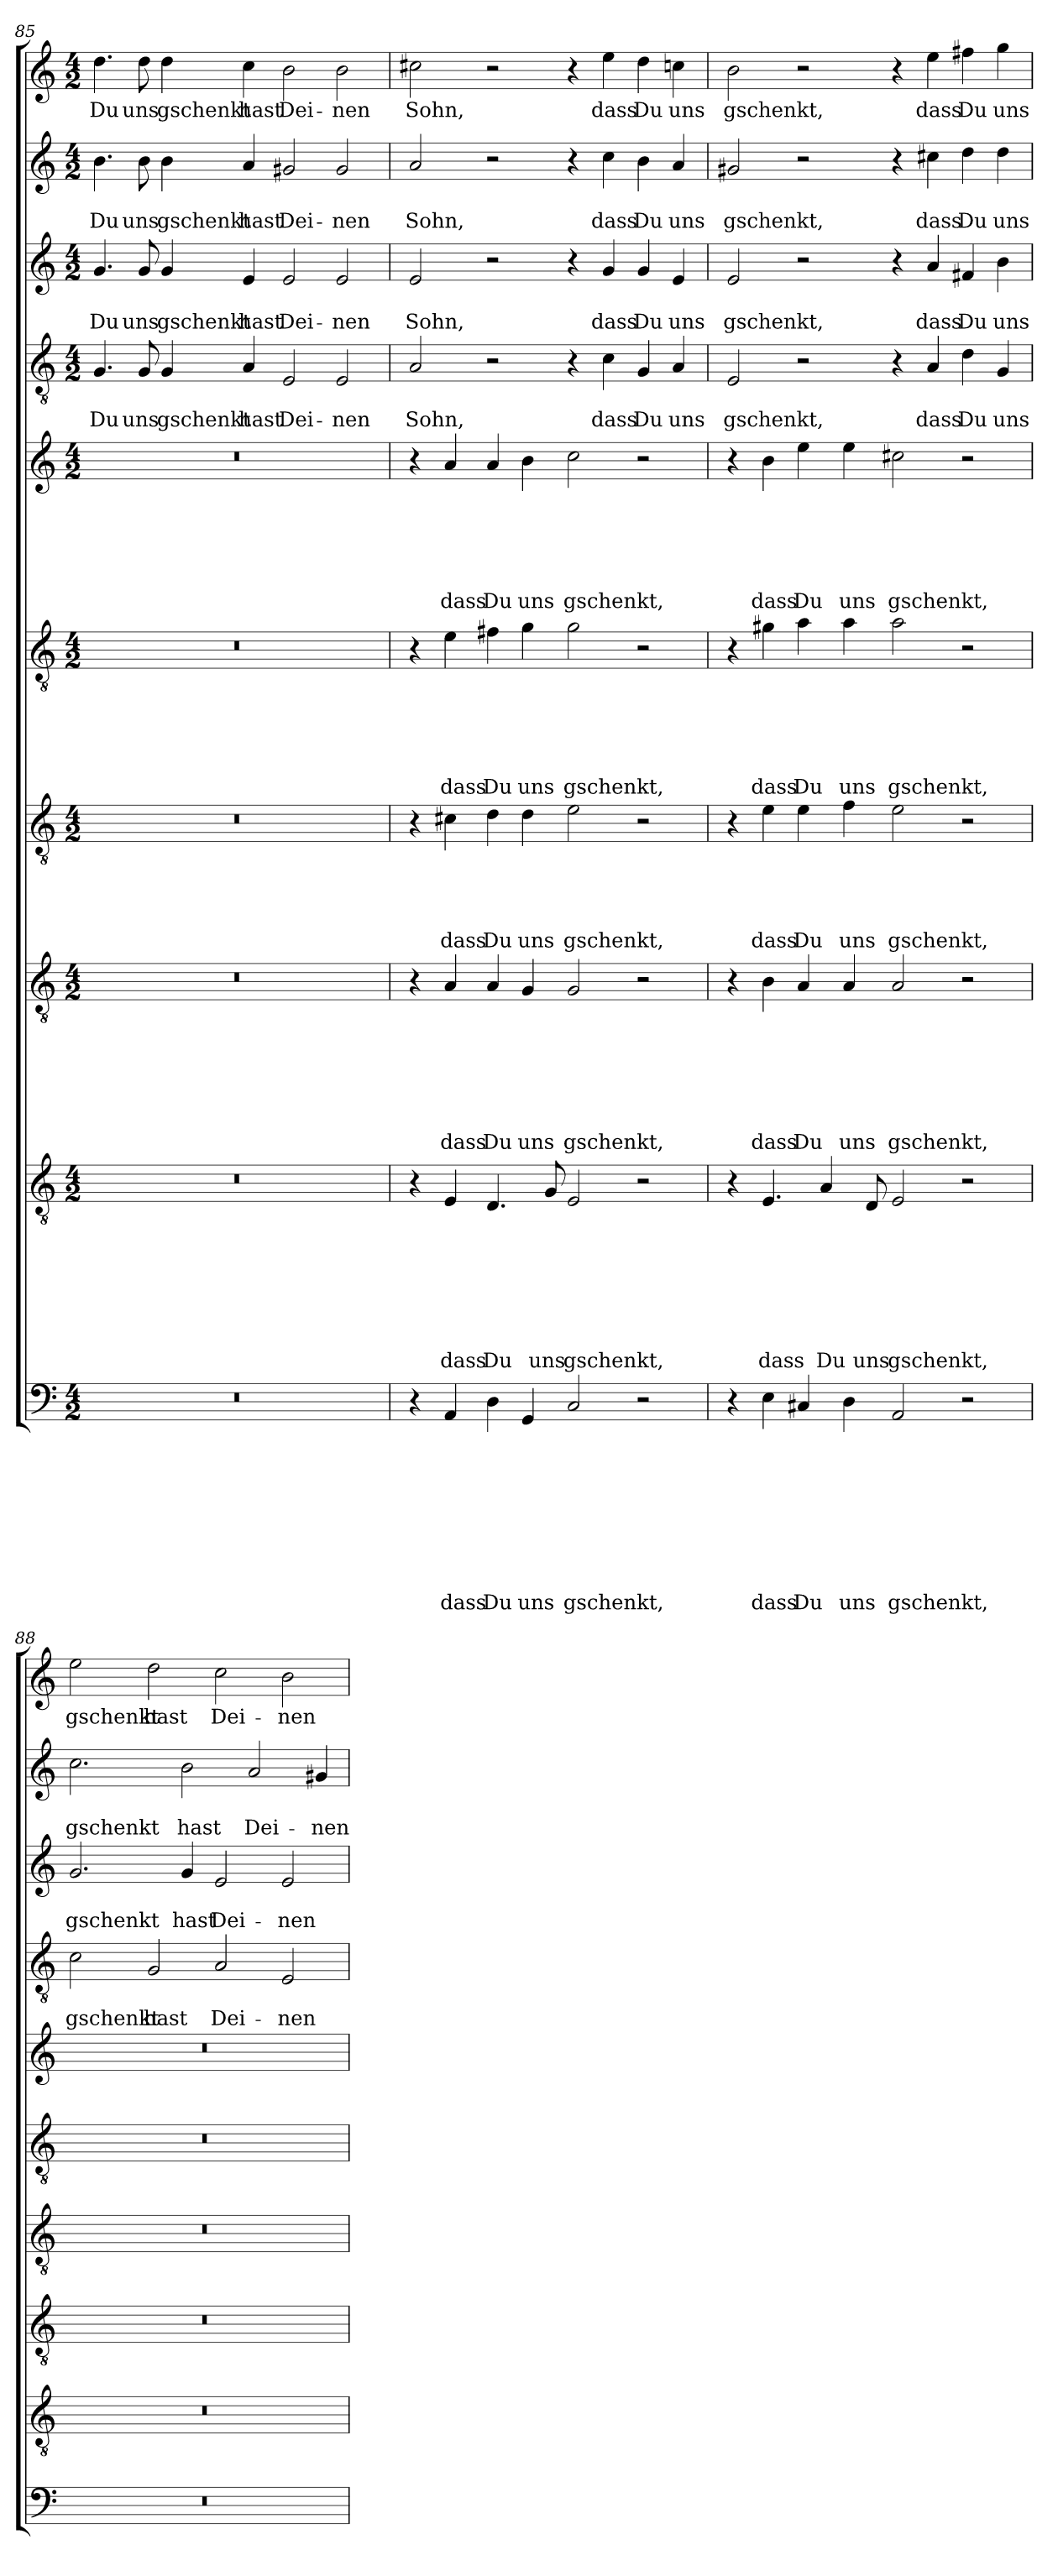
**kern	**text	**text	**text	**text	**text	**text	**text	**text	**text	**kern	**text	**text	**text	**text	**text	**text	**text	**text	**kern	**text	**text	**text	**text	**text	**text	**text	**kern	**text	**text	**text	**text	**text	**kern	**text	**text	**text	**text	**text	**text	**kern	**text	**text	**text	**text	**text	**text	**kern	**text	**text	**kern	**text	**text	**kern	**text	**text	**kern	**text
*part10	*part10	*part10	*part10	*part10	*part10	*part10	*part10	*part10	*part10	*part9	*part9	*part9	*part9	*part9	*part9	*part9	*part9	*part9	*part8	*part8	*part8	*part8	*part8	*part8	*part8	*part8	*part7	*part7	*part7	*part7	*part7	*part7	*part6	*part6	*part6	*part6	*part6	*part6	*part6	*part5	*part5	*part5	*part5	*part5	*part5	*part5	*part4	*part4	*part4	*part3	*part3	*part3	*part2	*part2	*part2	*part1	*part1
*staff10	*staff10	*staff10	*staff10	*staff10	*staff10	*staff10	*staff10	*staff10	*staff10	*staff9	*staff9	*staff9	*staff9	*staff9	*staff9	*staff9	*staff9	*staff9	*staff8	*staff8	*staff8	*staff8	*staff8	*staff8	*staff8	*staff8	*staff7	*staff7	*staff7	*staff7	*staff7	*staff7	*staff6	*staff6	*staff6	*staff6	*staff6	*staff6	*staff6	*staff5	*staff5	*staff5	*staff5	*staff5	*staff5	*staff5	*staff4	*staff4	*staff4	*staff3	*staff3	*staff3	*staff2	*staff2	*staff2	*staff1	*staff1
*clefF4	*	*	*	*	*	*	*	*	*	*clefGv2	*	*	*	*	*	*	*	*	*clefGv2	*	*	*	*	*	*	*	*clefGv2	*	*	*	*	*	*clefGv2	*	*	*	*	*	*	*clefG2	*	*	*	*	*	*	*clefGv2	*	*	*clefG2	*	*	*clefG2	*	*	*clefG2	*
*k[]	*	*	*	*	*	*	*	*	*	*k[]	*	*	*	*	*	*	*	*	*k[]	*	*	*	*	*	*	*	*k[]	*	*	*	*	*	*k[]	*	*	*	*	*	*	*k[]	*	*	*	*	*	*	*k[]	*	*	*k[]	*	*	*k[]	*	*	*k[]	*
*C:	*	*	*	*	*	*	*	*	*	*C:	*	*	*	*	*	*	*	*	*C:	*	*	*	*	*	*	*	*C:	*	*	*	*	*	*C:	*	*	*	*	*	*	*C:	*	*	*	*	*	*	*C:	*	*	*C:	*	*	*C:	*	*	*C:	*
*M4/2	*	*	*	*	*	*	*	*	*	*M4/2	*	*	*	*	*	*	*	*	*M4/2	*	*	*	*	*	*	*	*M4/2	*	*	*	*	*	*M4/2	*	*	*	*	*	*	*M4/2	*	*	*	*	*	*	*M4/2	*	*	*M4/2	*	*	*M4/2	*	*	*M4/2	*
=85	=85	=85	=85	=85	=85	=85	=85	=85	=85	=85	=85	=85	=85	=85	=85	=85	=85	=85	=85	=85	=85	=85	=85	=85	=85	=85	=85	=85	=85	=85	=85	=85	=85	=85	=85	=85	=85	=85	=85	=85	=85	=85	=85	=85	=85	=85	=85	=85	=85	=85	=85	=85	=85	=85	=85	=85	=85
!	!	!	!	!	!	!	!	!	!	!	!	!	!	!	!	!	!	!	!	!	!	!	!	!	!	!	!	!	!	!	!	!	!	!	!	!	!	!	!	!	!	!	!	!	!	!	!	!	!LO:LY:b	!	!	!LO:LY:b	!	!	!LO:LY:b	!	!LO:LY:b
0r	.	.	.	.	.	.	.	.	.	0r	.	.	.	.	.	.	.	.	0r	.	.	.	.	.	.	.	0r	.	.	.	.	.	0r	.	.	.	.	.	.	0r	.	.	.	.	.	.	4.G/	.	Du	4.g/	.	Du	4.b\	.	Du	4.dd\	Du
!	!	!	!	!	!	!	!	!	!	!	!	!	!	!	!	!	!	!	!	!	!	!	!	!	!	!	!	!	!	!	!	!	!	!	!	!	!	!	!	!	!	!	!	!	!	!	!	!	!LO:LY:b	!	!	!LO:LY:b	!	!	!LO:LY:b	!	!LO:LY:b
.	.	.	.	.	.	.	.	.	.	.	.	.	.	.	.	.	.	.	.	.	.	.	.	.	.	.	.	.	.	.	.	.	.	.	.	.	.	.	.	.	.	.	.	.	.	.	8G/	.	uns	8g/	.	uns	8b\	.	uns	8dd\	uns
!	!	!	!	!	!	!	!	!	!	!	!	!	!	!	!	!	!	!	!	!	!	!	!	!	!	!	!	!	!	!	!	!	!	!	!	!	!	!	!	!	!	!	!	!	!	!	!	!	!LO:LY:b	!	!	!LO:LY:b	!	!	!LO:LY:b	!	!LO:LY:b
.	.	.	.	.	.	.	.	.	.	.	.	.	.	.	.	.	.	.	.	.	.	.	.	.	.	.	.	.	.	.	.	.	.	.	.	.	.	.	.	.	.	.	.	.	.	.	4G/	.	gschenkt	4g/	.	gschenkt	4b\	.	gschenkt	4dd\	gschenkt
!	!	!	!	!	!	!	!	!	!	!	!	!	!	!	!	!	!	!	!	!	!	!	!	!	!	!	!	!	!	!	!	!	!	!	!	!	!	!	!	!	!	!	!	!	!	!	!	!	!LO:LY:b	!	!	!LO:LY:b	!	!	!LO:LY:b	!	!LO:LY:b
.	.	.	.	.	.	.	.	.	.	.	.	.	.	.	.	.	.	.	.	.	.	.	.	.	.	.	.	.	.	.	.	.	.	.	.	.	.	.	.	.	.	.	.	.	.	.	4A/	.	hast	4e/	.	hast	4a/	.	hast	4cc\	hast
!	!	!	!	!	!	!	!	!	!	!	!	!	!	!	!	!	!	!	!	!	!	!	!	!	!	!	!	!	!	!	!	!	!	!	!	!	!	!	!	!	!	!	!	!	!	!	!	!	!LO:LY:b	!	!	!LO:LY:b	!	!	!LO:LY:b	!	!LO:LY:b
.	.	.	.	.	.	.	.	.	.	.	.	.	.	.	.	.	.	.	.	.	.	.	.	.	.	.	.	.	.	.	.	.	.	.	.	.	.	.	.	.	.	.	.	.	.	.	2E/	.	Dei-	2e/	.	Dei-	2g#X/	.	Dei-	2b\	Dei-
!	!	!	!	!	!	!	!	!	!	!	!	!	!	!	!	!	!	!	!	!	!	!	!	!	!	!	!	!	!	!	!	!	!	!	!	!	!	!	!	!	!	!	!	!	!	!	!	!	!LO:LY:b	!	!	!LO:LY:b	!	!	!LO:LY:b	!	!LO:LY:b
.	.	.	.	.	.	.	.	.	.	.	.	.	.	.	.	.	.	.	.	.	.	.	.	.	.	.	.	.	.	.	.	.	.	.	.	.	.	.	.	.	.	.	.	.	.	.	2E/	.	-nen	2e/	.	-nen	2g#/	.	-nen	2b\	-nen
=86	=86	=86	=86	=86	=86	=86	=86	=86	=86	=86	=86	=86	=86	=86	=86	=86	=86	=86	=86	=86	=86	=86	=86	=86	=86	=86	=86	=86	=86	=86	=86	=86	=86	=86	=86	=86	=86	=86	=86	=86	=86	=86	=86	=86	=86	=86	=86	=86	=86	=86	=86	=86	=86	=86	=86	=86	=86
!	!	!	!	!	!	!	!	!	!	!	!	!	!	!	!	!	!	!	!	!	!	!	!	!	!	!	!	!	!	!	!	!	!	!	!	!	!	!	!	!	!	!	!	!	!	!	!	!	!LO:LY:b	!	!	!LO:LY:b	!	!	!LO:LY:b	!	!LO:LY:b
4r	.	.	.	.	.	.	.	.	.	4r	.	.	.	.	.	.	.	.	4r	.	.	.	.	.	.	.	4r	.	.	.	.	.	4r	.	.	.	.	.	.	4r	.	.	.	.	.	.	2A/	.	Sohn,	2e/	.	Sohn,	2a/	.	Sohn,	2cc#X\	Sohn,
!	!	!	!	!	!	!	!	!	!LO:LY:b	!	!	!	!	!	!	!	!	!LO:LY:b	!	!	!	!	!	!	!	!LO:LY:b	!	!	!	!	!	!LO:LY:b	!	!	!	!	!	!	!LO:LY:b	!	!	!	!	!	!	!LO:LY:b	!	!	!	!	!	!	!	!	!	!	!
4AA/	.	.	.	.	.	.	.	.	dass	4E/	.	.	.	.	.	.	.	dass	4A/	.	.	.	.	.	.	dass	4c#X\	.	.	.	.	dass	4e\	.	.	.	.	.	dass	4a/	.	.	.	.	.	dass	.	.	.	.	.	.	.	.	.	.	.
!	!	!	!	!	!	!	!	!	!LO:LY:b	!	!	!	!	!	!	!	!	!LO:LY:b	!	!	!	!	!	!	!	!LO:LY:b	!	!	!	!	!	!LO:LY:b	!	!	!	!	!	!	!LO:LY:b	!	!	!	!	!	!	!LO:LY:b	!	!	!	!	!	!	!	!	!	!	!
4D\	.	.	.	.	.	.	.	.	Du	4.D/	.	.	.	.	.	.	.	Du	4A/	.	.	.	.	.	.	Du	4d\	.	.	.	.	Du	4f#X\	.	.	.	.	.	Du	4a/	.	.	.	.	.	Du	2r	.	.	2r	.	.	2r	.	.	2r	.
!	!	!	!	!	!	!	!	!	!LO:LY:b	!	!	!	!	!	!	!	!	!	!	!	!	!	!	!	!	!LO:LY:b	!	!	!	!	!	!LO:LY:b	!	!	!	!	!	!	!LO:LY:b	!	!	!	!	!	!	!LO:LY:b	!	!	!	!	!	!	!	!	!	!	!
4GG/	.	.	.	.	.	.	.	.	uns	.	.	.	.	.	.	.	.	.	4G/	.	.	.	.	.	.	uns	4d\	.	.	.	.	uns	4g\	.	.	.	.	.	uns	4b\	.	.	.	.	.	uns	.	.	.	.	.	.	.	.	.	.	.
!	!	!	!	!	!	!	!	!	!	!	!	!	!	!	!	!	!	!LO:LY:b	!	!	!	!	!	!	!	!	!	!	!	!	!	!	!	!	!	!	!	!	!	!	!	!	!	!	!	!	!	!	!	!	!	!	!	!	!	!	!
.	.	.	.	.	.	.	.	.	.	8G/	.	.	.	.	.	.	.	uns	.	.	.	.	.	.	.	.	.	.	.	.	.	.	.	.	.	.	.	.	.	.	.	.	.	.	.	.	.	.	.	.	.	.	.	.	.	.	.
!	!	!	!	!	!	!	!	!	!LO:LY:b	!	!	!	!	!	!	!	!	!LO:LY:b	!	!	!	!	!	!	!	!LO:LY:b	!	!	!	!	!	!LO:LY:b	!	!	!	!	!	!	!LO:LY:b	!	!	!	!	!	!	!LO:LY:b	!	!	!	!	!	!	!	!	!	!	!
2C/	.	.	.	.	.	.	.	.	gschenkt,	2E/	.	.	.	.	.	.	.	gschenkt,	2G/	.	.	.	.	.	.	gschenkt,	2e\	.	.	.	.	gschenkt,	2g\	.	.	.	.	.	gschenkt,	2cc\	.	.	.	.	.	gschenkt,	4r	.	.	4r	.	.	4r	.	.	4r	.
!	!	!	!	!	!	!	!	!	!	!	!	!	!	!	!	!	!	!	!	!	!	!	!	!	!	!	!	!	!	!	!	!	!	!	!	!	!	!	!	!	!	!	!	!	!	!	!	!	!LO:LY:b	!	!	!LO:LY:b	!	!	!LO:LY:b	!	!LO:LY:b
.	.	.	.	.	.	.	.	.	.	.	.	.	.	.	.	.	.	.	.	.	.	.	.	.	.	.	.	.	.	.	.	.	.	.	.	.	.	.	.	.	.	.	.	.	.	.	4c\	.	dass	4g/	.	dass	4cc\	.	dass	4ee\	dass
!	!	!	!	!	!	!	!	!	!	!	!	!	!	!	!	!	!	!	!	!	!	!	!	!	!	!	!	!	!	!	!	!	!	!	!	!	!	!	!	!	!	!	!	!	!	!	!	!	!LO:LY:b	!	!	!LO:LY:b	!	!	!LO:LY:b	!	!LO:LY:b
2r	.	.	.	.	.	.	.	.	.	2r	.	.	.	.	.	.	.	.	2r	.	.	.	.	.	.	.	2r	.	.	.	.	.	2r	.	.	.	.	.	.	2r	.	.	.	.	.	.	4G/	.	Du	4g/	.	Du	4b\	.	Du	4dd\	Du
!	!	!	!	!	!	!	!	!	!	!	!	!	!	!	!	!	!	!	!	!	!	!	!	!	!	!	!	!	!	!	!	!	!	!	!	!	!	!	!	!	!	!	!	!	!	!	!	!	!LO:LY:b	!	!	!LO:LY:b	!	!	!LO:LY:b	!	!LO:LY:b
.	.	.	.	.	.	.	.	.	.	.	.	.	.	.	.	.	.	.	.	.	.	.	.	.	.	.	.	.	.	.	.	.	.	.	.	.	.	.	.	.	.	.	.	.	.	.	4A/	.	uns	4e/	.	uns	4a/	.	uns	4ccn\	uns
=87	=87	=87	=87	=87	=87	=87	=87	=87	=87	=87	=87	=87	=87	=87	=87	=87	=87	=87	=87	=87	=87	=87	=87	=87	=87	=87	=87	=87	=87	=87	=87	=87	=87	=87	=87	=87	=87	=87	=87	=87	=87	=87	=87	=87	=87	=87	=87	=87	=87	=87	=87	=87	=87	=87	=87	=87	=87
!	!	!	!	!	!	!	!	!	!	!	!	!	!	!	!	!	!	!	!	!	!	!	!	!	!	!	!	!	!	!	!	!	!	!	!	!	!	!	!	!	!	!	!	!	!	!	!	!	!LO:LY:b	!	!	!LO:LY:b	!	!	!LO:LY:b	!	!LO:LY:b
4r	.	.	.	.	.	.	.	.	.	4r	.	.	.	.	.	.	.	.	4r	.	.	.	.	.	.	.	4r	.	.	.	.	.	4r	.	.	.	.	.	.	4r	.	.	.	.	.	.	2E/	.	gschenkt,	2e/	.	gschenkt,	2g#X/	.	gschenkt,	2b\	gschenkt,
!	!	!	!	!	!	!	!	!	!LO:LY:b	!	!	!	!	!	!	!	!	!LO:LY:b	!	!	!	!	!	!	!	!LO:LY:b	!	!	!	!	!	!LO:LY:b	!	!	!	!	!	!	!LO:LY:b	!	!	!	!	!	!	!LO:LY:b	!	!	!	!	!	!	!	!	!	!	!
4E\	.	.	.	.	.	.	.	.	dass	4.E/	.	.	.	.	.	.	.	dass	4B\	.	.	.	.	.	.	dass	4e\	.	.	.	.	dass	4g#X\	.	.	.	.	.	dass	4b\	.	.	.	.	.	dass	.	.	.	.	.	.	.	.	.	.	.
!	!	!	!	!	!	!	!	!	!LO:LY:b	!	!	!	!	!	!	!	!	!	!	!	!	!	!	!	!	!LO:LY:b	!	!	!	!	!	!LO:LY:b	!	!	!	!	!	!	!LO:LY:b	!	!	!	!	!	!	!LO:LY:b	!	!	!	!	!	!	!	!	!	!	!
4C#X/	.	.	.	.	.	.	.	.	Du	.	.	.	.	.	.	.	.	.	4A/	.	.	.	.	.	.	Du	4e\	.	.	.	.	Du	4a\	.	.	.	.	.	Du	4ee\	.	.	.	.	.	Du	2r	.	.	2r	.	.	2r	.	.	2r	.
!	!	!	!	!	!	!	!	!	!	!	!	!	!	!	!	!	!	!LO:LY:b	!	!	!	!	!	!	!	!	!	!	!	!	!	!	!	!	!	!	!	!	!	!	!	!	!	!	!	!	!	!	!	!	!	!	!	!	!	!	!
.	.	.	.	.	.	.	.	.	.	4A/	.	.	.	.	.	.	.	Du	.	.	.	.	.	.	.	.	.	.	.	.	.	.	.	.	.	.	.	.	.	.	.	.	.	.	.	.	.	.	.	.	.	.	.	.	.	.	.
!	!	!	!	!	!	!	!	!	!LO:LY:b	!	!	!	!	!	!	!	!	!	!	!	!	!	!	!	!	!LO:LY:b	!	!	!	!	!	!LO:LY:b	!	!	!	!	!	!	!LO:LY:b	!	!	!	!	!	!	!LO:LY:b	!	!	!	!	!	!	!	!	!	!	!
4D\	.	.	.	.	.	.	.	.	uns	.	.	.	.	.	.	.	.	.	4A/	.	.	.	.	.	.	uns	4f\	.	.	.	.	uns	4a\	.	.	.	.	.	uns	4ee\	.	.	.	.	.	uns	.	.	.	.	.	.	.	.	.	.	.
!	!	!	!	!	!	!	!	!	!	!	!	!	!	!	!	!	!	!LO:LY:b	!	!	!	!	!	!	!	!	!	!	!	!	!	!	!	!	!	!	!	!	!	!	!	!	!	!	!	!	!	!	!	!	!	!	!	!	!	!	!
.	.	.	.	.	.	.	.	.	.	8D/	.	.	.	.	.	.	.	uns	.	.	.	.	.	.	.	.	.	.	.	.	.	.	.	.	.	.	.	.	.	.	.	.	.	.	.	.	.	.	.	.	.	.	.	.	.	.	.
!	!	!	!	!	!	!	!	!	!LO:LY:b	!	!	!	!	!	!	!	!	!LO:LY:b	!	!	!	!	!	!	!	!LO:LY:b	!	!	!	!	!	!LO:LY:b	!	!	!	!	!	!	!LO:LY:b	!	!	!	!	!	!	!LO:LY:b	!	!	!	!	!	!	!	!	!	!	!
2AA/	.	.	.	.	.	.	.	.	gschenkt,	2E/	.	.	.	.	.	.	.	gschenkt,	2A/	.	.	.	.	.	.	gschenkt,	2e\	.	.	.	.	gschenkt,	2a\	.	.	.	.	.	gschenkt,	2cc#X\	.	.	.	.	.	gschenkt,	4r	.	.	4r	.	.	4r	.	.	4r	.
!	!	!	!	!	!	!	!	!	!	!	!	!	!	!	!	!	!	!	!	!	!	!	!	!	!	!	!	!	!	!	!	!	!	!	!	!	!	!	!	!	!	!	!	!	!	!	!	!	!LO:LY:b	!	!	!LO:LY:b	!	!	!LO:LY:b	!	!LO:LY:b
.	.	.	.	.	.	.	.	.	.	.	.	.	.	.	.	.	.	.	.	.	.	.	.	.	.	.	.	.	.	.	.	.	.	.	.	.	.	.	.	.	.	.	.	.	.	.	4A/	.	dass	4a/	.	dass	4cc#X\	.	dass	4ee\	dass
!	!	!	!	!	!	!	!	!	!	!	!	!	!	!	!	!	!	!	!	!	!	!	!	!	!	!	!	!	!	!	!	!	!	!	!	!	!	!	!	!	!	!	!	!	!	!	!	!	!LO:LY:b	!	!	!LO:LY:b	!	!	!LO:LY:b	!	!LO:LY:b
2r	.	.	.	.	.	.	.	.	.	2r	.	.	.	.	.	.	.	.	2r	.	.	.	.	.	.	.	2r	.	.	.	.	.	2r	.	.	.	.	.	.	2r	.	.	.	.	.	.	4d\	.	Du	4f#X/	.	Du	4dd\	.	Du	4ff#X\	Du
!	!	!	!	!	!	!	!	!	!	!	!	!	!	!	!	!	!	!	!	!	!	!	!	!	!	!	!	!	!	!	!	!	!	!	!	!	!	!	!	!	!	!	!	!	!	!	!	!	!LO:LY:b	!	!	!LO:LY:b	!	!	!LO:LY:b	!	!LO:LY:b
.	.	.	.	.	.	.	.	.	.	.	.	.	.	.	.	.	.	.	.	.	.	.	.	.	.	.	.	.	.	.	.	.	.	.	.	.	.	.	.	.	.	.	.	.	.	.	4G/	.	uns	4b\	.	uns	4dd\	.	uns	4gg\	uns
!!LO:PB:g=z
=88	=88	=88	=88	=88	=88	=88	=88	=88	=88	=88	=88	=88	=88	=88	=88	=88	=88	=88	=88	=88	=88	=88	=88	=88	=88	=88	=88	=88	=88	=88	=88	=88	=88	=88	=88	=88	=88	=88	=88	=88	=88	=88	=88	=88	=88	=88	=88	=88	=88	=88	=88	=88	=88	=88	=88	=88	=88
!	!	!	!	!	!	!	!	!	!	!	!	!	!	!	!	!	!	!	!	!	!	!	!	!	!	!	!	!	!	!	!	!	!	!	!	!	!	!	!	!	!	!	!	!	!	!	!	!	!LO:LY:b	!	!	!LO:LY:b	!	!	!LO:LY:b	!	!LO:LY:b
0r	.	.	.	.	.	.	.	.	.	0r	.	.	.	.	.	.	.	.	0r	.	.	.	.	.	.	.	0r	.	.	.	.	.	0r	.	.	.	.	.	.	0r	.	.	.	.	.	.	2c\	.	gschenkt	2.g/	.	gschenkt	2.cc\	.	gschenkt	2ee\	gschenkt
!	!	!	!	!	!	!	!	!	!	!	!	!	!	!	!	!	!	!	!	!	!	!	!	!	!	!	!	!	!	!	!	!	!	!	!	!	!	!	!	!	!	!	!	!	!	!	!	!	!LO:LY:b	!	!	!	!	!	!	!	!LO:LY:b
.	.	.	.	.	.	.	.	.	.	.	.	.	.	.	.	.	.	.	.	.	.	.	.	.	.	.	.	.	.	.	.	.	.	.	.	.	.	.	.	.	.	.	.	.	.	.	2G/	.	hast	.	.	.	.	.	.	2dd\	hast
!	!	!	!	!	!	!	!	!	!	!	!	!	!	!	!	!	!	!	!	!	!	!	!	!	!	!	!	!	!	!	!	!	!	!	!	!	!	!	!	!	!	!	!	!	!	!	!	!	!	!	!	!LO:LY:b	!	!	!LO:LY:b	!	!
.	.	.	.	.	.	.	.	.	.	.	.	.	.	.	.	.	.	.	.	.	.	.	.	.	.	.	.	.	.	.	.	.	.	.	.	.	.	.	.	.	.	.	.	.	.	.	.	.	.	4g/	.	hast	2b\	.	hast	.	.
!	!	!	!	!	!	!	!	!	!	!	!	!	!	!	!	!	!	!	!	!	!	!	!	!	!	!	!	!	!	!	!	!	!	!	!	!	!	!	!	!	!	!	!	!	!	!	!	!	!LO:LY:b	!	!	!LO:LY:b	!	!	!	!	!LO:LY:b
.	.	.	.	.	.	.	.	.	.	.	.	.	.	.	.	.	.	.	.	.	.	.	.	.	.	.	.	.	.	.	.	.	.	.	.	.	.	.	.	.	.	.	.	.	.	.	2A/	.	Dei-	2e/	.	Dei-	.	.	.	2cc\	Dei-
!	!	!	!	!	!	!	!	!	!	!	!	!	!	!	!	!	!	!	!	!	!	!	!	!	!	!	!	!	!	!	!	!	!	!	!	!	!	!	!	!	!	!	!	!	!	!	!	!	!	!	!	!	!	!	!LO:LY:b	!	!
.	.	.	.	.	.	.	.	.	.	.	.	.	.	.	.	.	.	.	.	.	.	.	.	.	.	.	.	.	.	.	.	.	.	.	.	.	.	.	.	.	.	.	.	.	.	.	.	.	.	.	.	.	2a/	.	Dei-	.	.
!	!	!	!	!	!	!	!	!	!	!	!	!	!	!	!	!	!	!	!	!	!	!	!	!	!	!	!	!	!	!	!	!	!	!	!	!	!	!	!	!	!	!	!	!	!	!	!	!	!LO:LY:b	!	!	!LO:LY:b	!	!	!	!	!LO:LY:b
.	.	.	.	.	.	.	.	.	.	.	.	.	.	.	.	.	.	.	.	.	.	.	.	.	.	.	.	.	.	.	.	.	.	.	.	.	.	.	.	.	.	.	.	.	.	.	2E/	.	-nen	2e/	.	-nen	.	.	.	2b\	-nen
!	!	!	!	!	!	!	!	!	!	!	!	!	!	!	!	!	!	!	!	!	!	!	!	!	!	!	!	!	!	!	!	!	!	!	!	!	!	!	!	!	!	!	!	!	!	!	!	!	!	!	!	!	!	!	!LO:LY:b	!	!
.	.	.	.	.	.	.	.	.	.	.	.	.	.	.	.	.	.	.	.	.	.	.	.	.	.	.	.	.	.	.	.	.	.	.	.	.	.	.	.	.	.	.	.	.	.	.	.	.	.	.	.	.	4g#X/	.	-nen	.	.
=	=	=	=	=	=	=	=	=	=	=	=	=	=	=	=	=	=	=	=	=	=	=	=	=	=	=	=	=	=	=	=	=	=	=	=	=	=	=	=	=	=	=	=	=	=	=	=	=	=	=	=	=	=	=	=	=	=
*-	*-	*-	*-	*-	*-	*-	*-	*-	*-	*-	*-	*-	*-	*-	*-	*-	*-	*-	*-	*-	*-	*-	*-	*-	*-	*-	*-	*-	*-	*-	*-	*-	*-	*-	*-	*-	*-	*-	*-	*-	*-	*-	*-	*-	*-	*-	*-	*-	*-	*-	*-	*-	*-	*-	*-	*-	*-
